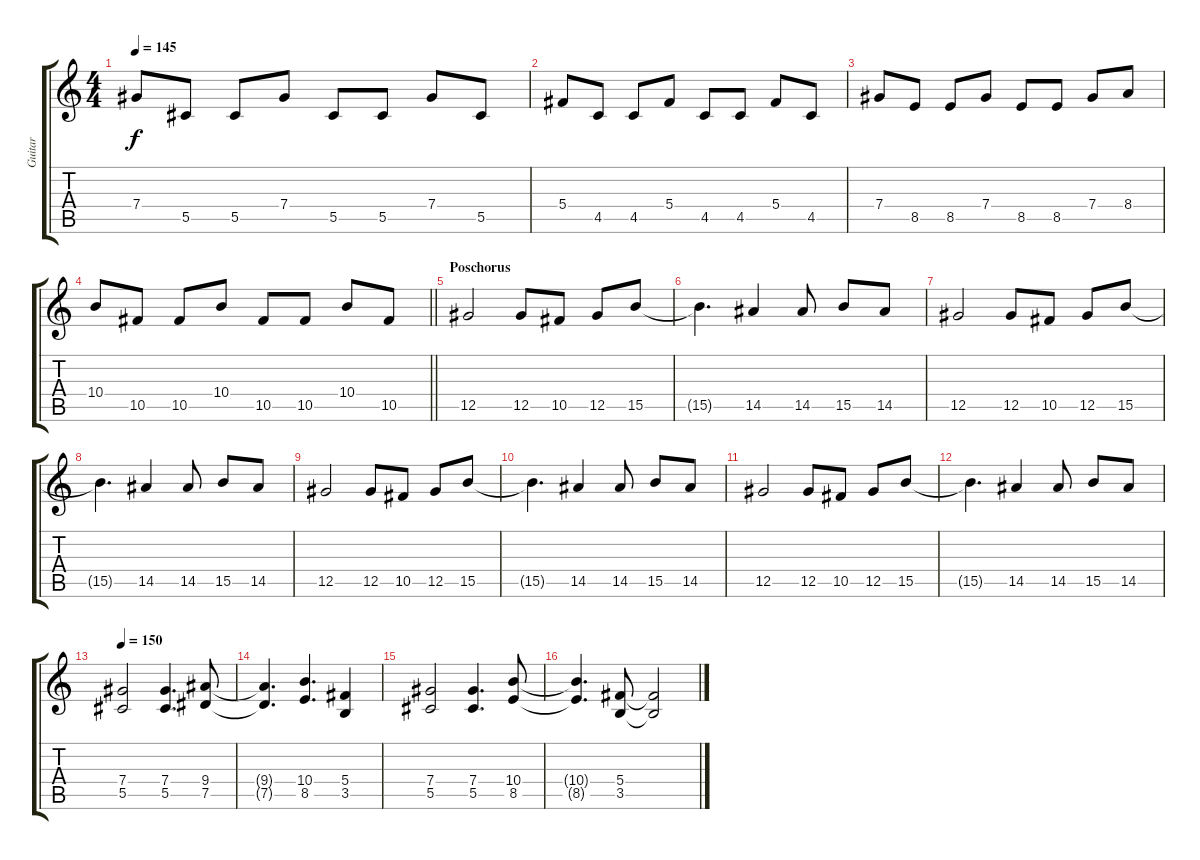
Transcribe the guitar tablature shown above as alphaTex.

\track ("Guitar" "Guitar") {instrument distortionguitar}
\staff {score tabs}
\tuning (Eb4 Bb3 Gb3 Db3 Ab2 Eb2) {hide}
\ts (4 4)
\tempo 145
\clef g2
\ks c
7.4.8{dy f} 5.5.8 5.5.8 7.4.8 5.5.8 5.5.8 7.4.8 5.5.8 |
5.4.8 4.5.8 4.5.8 5.4.8 4.5.8 4.5.8 5.4.8 4.5.8 |
7.4.8 8.5.8 8.5.8 7.4.8 8.5.8 8.5.8 7.4.8 8.4.8 |
\barLineRight lightlight
10.4.8 10.5.8 10.5.8 10.4.8 10.5.8 10.5.8 10.4.8 10.5.8 |
\section ("" "Poschorus")
12.5.2 12.5.8 10.5.8 12.5.8 15.5.8 |
15.5{t}.4{d} 14.5.4 14.5.8 15.5.8 14.5.8 |
12.5.2 12.5.8 10.5.8 12.5.8 15.5.8 |
15.5{t}.4{d} 14.5.4 14.5.8 15.5.8 14.5.8 |
12.5.2 12.5.8 10.5.8 12.5.8 15.5.8 |
15.5{t}.4{d} 14.5.4 14.5.8 15.5.8 14.5.8 |
12.5.2 12.5.8 10.5.8 12.5.8 15.5.8 |
15.5{t}.4{d} 14.5.4 14.5.8 15.5.8 14.5.8 |
\tempo 150
(7.4 5.5).2 (7.4 5.5).4{d} (9.4 7.5).8 |
(9.4{t} 7.5{t}).4{d} (10.4 8.5).4{d} (5.4 3.5).4 |
(7.4 5.5).2 (7.4 5.5).4{d} (10.4 8.5).8 |
(10.4{t} 8.5{t}).4{d} (5.4 3.5).8 (5.4{t} 3.5{t}).2
